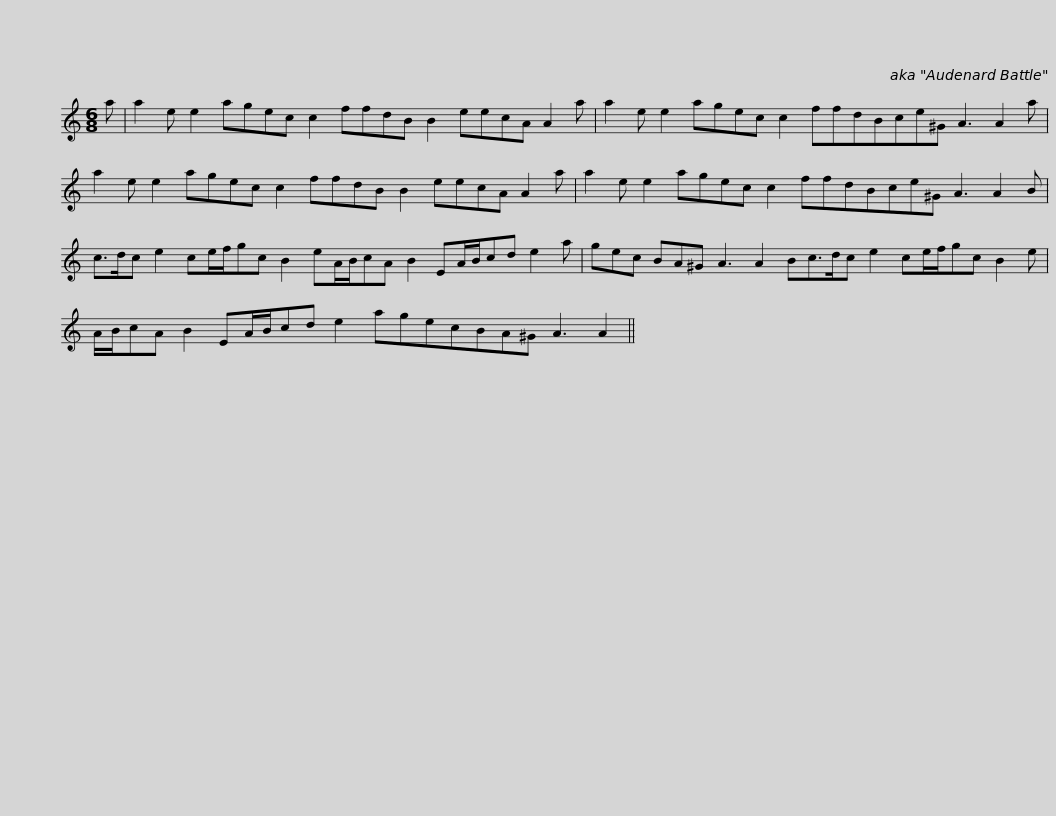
X:1
L:1/8
M:6/8
I:linebreak $
K:C
V:1 treble
V:1
 a | a2 e e2 agec c2 ffdB B2 eecA A2 a |$ a2 e e2 agec c2 ffdBce^G A3 A2 a |$ a2 e e2 agec c2 ffdB B2 eecA A2 a |$ a2 e e2 agec c2 ffdBce^G A3 A2 B |$ %5
 c>dc e2 ce/f/gc B2 eA/B/cA B2 EA/B/cd e2 a |$ gec BA^G A3 A2 Bc>dc e2 ce/f/gc B2 e |$ A/B/cA B2 EA/B/cd e2 agecBA^G A3 A2 || %8
